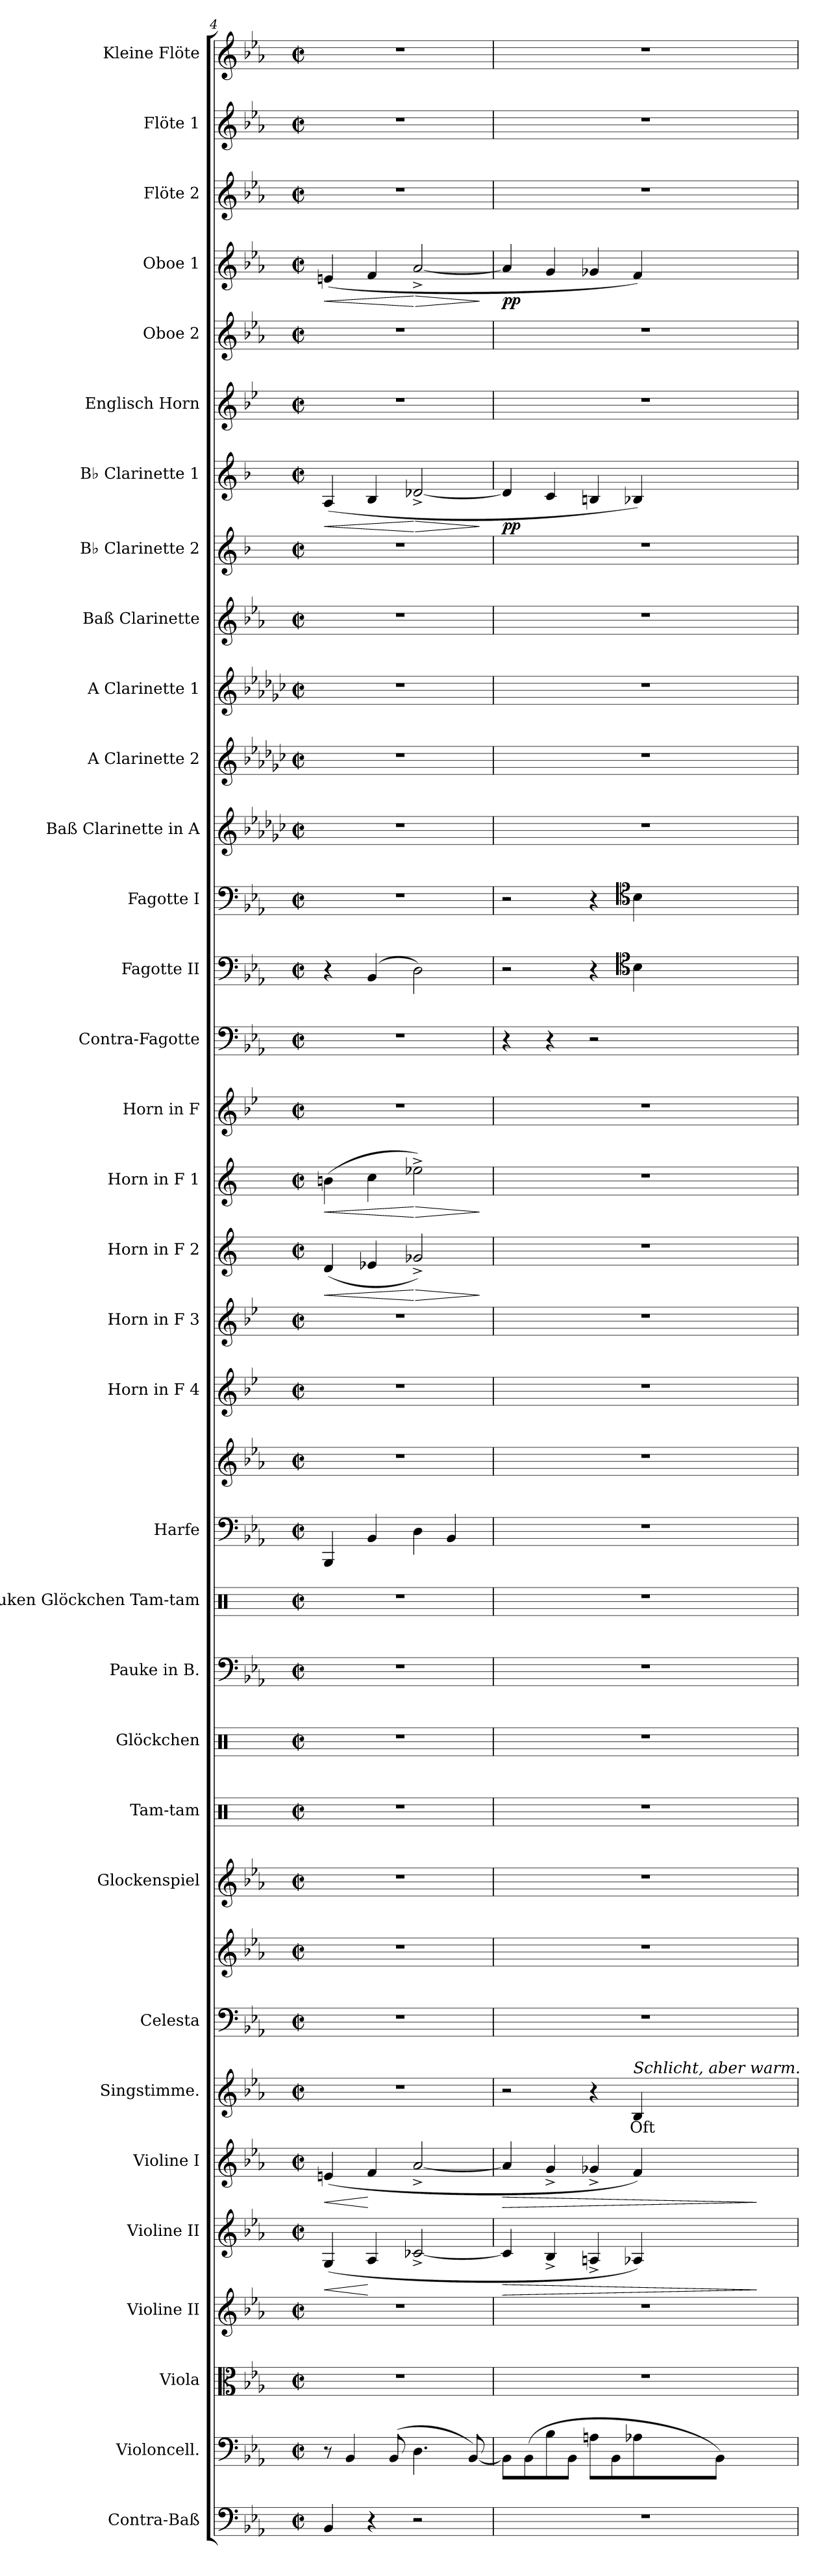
**kern	**kern	**kern	**kern	**kern	**dynam	**kern	**dynam	**kern	**text	**kern	**kern	**kern	**kern	**kern	**kern	**kern	**kern	**kern	**kern	**kern	**kern	**dynam	**kern	**dynam	**kern	**kern	**kern	**dynam	**kern	**dynam	**kern	**kern	**kern	**kern	**kern	**kern	**dynam	**kern	**kern	**kern	**dynam	**kern	**kern	**kern
*part34	*part33	*part32	*part31	*part30	*part30	*part29	*part29	*part28	*part28	*part27	*part27	*part26	*part25	*part24	*part23	*part22	*part21	*part21	*part20	*part19	*part18	*part18	*part17	*part17	*part16	*part15	*part14	*part14	*part13	*part13	*part12	*part11	*part10	*part9	*part8	*part7	*part7	*part6	*part5	*part4	*part4	*part3	*part2	*part1
*staff36	*staff35	*staff34	*staff33	*staff32	*staff32	*staff31	*staff31	*staff30	*staff30	*staff29	*staff28	*staff27	*staff26	*staff25	*staff24	*staff23	*staff22	*staff21	*staff20	*staff19	*staff18	*staff18	*staff17	*staff17	*staff16	*staff15	*staff14	*staff14	*staff13	*staff13	*staff12	*staff11	*staff10	*staff9	*staff8	*staff7	*staff7	*staff6	*staff5	*staff4	*staff4	*staff3	*staff2	*staff1
*I"Contra-Baß	*I"Violoncell.	*I"Viola	*I"Violine II	*I"Violine II	*	*I"Violine I	*	*I"Singstimme.	*	*I"Celesta	*	*I"Glockenspiel	*I"Tam-tam	*I"Glöckchen	*I"Pauke in B.	*I"Pauken Glöckchen Tam-tam	*I"Harfe	*	*I"Horn in F 4	*I"Horn in F 3	*I"Horn in F 2	*	*I"Horn in F 1	*	*I"Horn in F	*I"Contra-Fagotte	*I"Fagotte II	*	*I"Fagotte I	*	*I"Baß Clarinette in A	*I"A Clarinette 2	*I"A Clarinette 1	*I"Baß Clarinette	*I"B♭ Clarinette 2	*I"B♭ Clarinette 1	*	*I"Englisch Horn	*I"Oboe 2	*I"Oboe 1	*	*I"Flöte 2	*I"Flöte 1	*I"Kleine Flöte
*I'C.-B.	*I'Vc.	*I'Vla.	*I'Vln. II	*I'Vln. II	*	*I'Vln. I	*	*I'Sgst.	*	*I'Cel.	*	*I'Glk.	*I'Tam-tam	*I'Gl.	*I'Pauke	*I'Tam-tam	*I'Hfe.	*	*I'Hn. 4	*I'Hn. 3	*I'Hn. 2	*	*I'Hn. 1	*	*	*I'C.-Fg.	*I'Fg. II	*	*I'Fg. I	*	*	*I'A Cl. 2	*I'A Cl. 1	*I'B. Cl.	*I'B♭ Cl. 2	*I'B♭ Cl. 1	*	*I'E. H.	*I'Ob. 2	*I'Ob. 1	*	*I'Fl. 2	*I'Fl. 1	*I'Kl. Fl.
*clefF4	*clefF4	*clefC3	*clefG2	*clefG2	*	*clefG2	*	*clefG2	*	*clefF4	*clefG2	*clefG2	*clefX	*clefX	*clefF4	*clefX	*clefF4	*clefG2	*clefG2	*clefG2	*clefG2	*	*clefG2	*	*clefG2	*clefF4	*clefF4	*	*clefF4	*	*clefG2	*clefG2	*clefG2	*clefG2	*clefG2	*clefG2	*	*clefG2	*clefG2	*clefG2	*	*clefG2	*clefG2	*clefG2
*ITrd7c12	*	*	*	*	*	*	*	*	*	*ITrd-7c-12	*ITrd-7c-12	*ITrd-14c-24	*	*	*	*	*	*	*ITrd4c7	*ITrd4c7	*ITrd4c7	*	*ITrd4c7	*	*ITrd4c7	*ITrd7c12	*	*	*	*	*ITrd2c3	*ITrd2c3	*ITrd2c3	*ITrd8c14	*ITrd1c2	*ITrd1c2	*	*ITrd4c7	*	*	*	*	*	*ITrd-7c-12
*k[b-e-a-]	*k[b-e-a-]	*k[b-e-a-]	*k[b-e-a-]	*k[b-e-a-]	*	*k[b-e-a-]	*	*k[b-e-a-]	*	*k[b-e-a-]	*k[b-e-a-]	*k[b-e-a-]	*k[]	*k[]	*k[b-e-a-]	*k[]	*k[b-e-a-]	*k[b-e-a-]	*k[b-e-a-]	*k[b-e-a-]	*k[b-]	*	*k[b-]	*	*k[b-e-a-]	*k[b-e-a-]	*k[b-e-a-]	*	*k[b-e-a-]	*	*k[b-e-a-]	*k[b-e-a-]	*k[b-e-a-]	*k[b-e-a-]	*k[b-e-a-]	*k[b-e-a-]	*	*k[b-e-a-]	*k[b-e-a-]	*k[b-e-a-]	*	*k[b-e-a-]	*k[b-e-a-]	*k[b-e-a-]
*M2/2	*M2/2	*M2/2	*M2/2	*M2/2	*	*M2/2	*	*M2/2	*	*M2/2	*M2/2	*M2/2	*M2/2	*M2/2	*M2/2	*M2/2	*M2/2	*M2/2	*M2/2	*M2/2	*M2/2	*	*M2/2	*	*M2/2	*M2/2	*M2/2	*	*M2/2	*	*M2/2	*M2/2	*M2/2	*M2/2	*M2/2	*M2/2	*	*M2/2	*M2/2	*M2/2	*	*M2/2	*M2/2	*M2/2
*met(c|)	*met(c|)	*met(c|)	*met(c|)	*met(c|)	*	*met(c|)	*	*met(c|)	*	*met(c|)	*met(c|)	*met(c|)	*met(c|)	*met(c|)	*met(c|)	*met(c|)	*met(c|)	*met(c|)	*met(c|)	*met(c|)	*met(c|)	*	*met(c|)	*	*met(c|)	*met(c|)	*met(c|)	*	*met(c|)	*	*met(c|)	*met(c|)	*met(c|)	*met(c|)	*met(c|)	*met(c|)	*	*met(c|)	*met(c|)	*met(c|)	*	*met(c|)	*met(c|)	*met(c|)
=4	=4	=4	=4	=4	=4	=4	=4	=4	=4	=4	=4	=4	=4	=4	=4	=4	=4	=4	=4	=4	=4	=4	=4	=4	=4	=4	=4	=4	=4	=4	=4	=4	=4	=4	=4	=4	=4	=4	=4	=4	=4	=4	=4	=4
!	!	!	!	!	!LO:HP:b	!	!LO:HP:b	!	!	!	!	!	!	!	!	!	!	!	!	!	!	!LO:HP:b	!	!LO:HP:b	!	!	!	!	!	!	!	!	!	!	!	!	!LO:HP:b	!	!	!	!LO:HP:b	!	!	!
4BBB-/	8r	1r	1r	(4G/	<	(4en/	<	1r	.	1r	1r	1r	1r	1r	1r	1r	4BBB-/	1r	1r	1r	(4G/	<	(4en\	<	1r	1r	4r	.	1r	.	1r	1r	1r	1r	1r	(4G/	<	1r	1r	(4en/	<	1r	1r	1r
.	4BB-/	.	.	.	.	.	.	.	.	.	.	.	.	.	.	.	.	.	.	.	.	.	.	.	.	.	.	.	.	.	.	.	.	.	.	.	.	.	.	.	.	.	.	.
4r	.	.	.	4A-/	[	4f/	[	.	.	.	.	.	.	.	.	.	4BB-/	.	.	.	4A-X/	.	4f\	.	.	.	(4BB-/	.	.	.	.	.	.	.	.	4A-/	.	.	.	4f/	.	.	.	.
.	(8BB-/	.	.	.	.	.	.	.	.	.	.	.	.	.	.	.	.	.	.	.	.	.	.	.	.	.	.	.	.	.	.	.	.	.	.	.	.	.	.	.	.	.	.	.
!	!	!	!	!	!	!	!	!	!	!	!	!	!	!	!	!	!	!	!	!	!	!LO:HP:n=1:b	!	!LO:HP:n=1:b	!	!	!	!	!	!	!	!	!	!	!	!	!LO:HP:n=1:b	!	!	!	!LO:HP:n=1:b	!	!	!
2r	4.D\	.	.	[2c-X^/	.	[2a-^/	.	.	.	.	.	.	.	.	.	.	4D\	.	.	.	2c-X^/)	[ >	2a-X^\)	[ >	.	.	2D\)	.	.	.	.	.	.	.	.	[2c-X^/	[ >	.	.	[2a-^/	[ >	.	.	.
.	.	.	.	.	.	.	.	.	.	.	.	.	.	.	.	.	4BB-/	.	.	.	.	.	.	.	.	.	.	.	.	.	.	.	.	.	.	.	.	.	.	.	.	.	.	.
.	[8BB-/)	.	.	.	.	.	.	.	.	.	.	.	.	.	.	.	.	.	.	.	.	.	.	.	.	.	.	.	.	.	.	.	.	.	.	.	.	.	.	.	.	.	.	.
.	.	.	.	.	.	.	.	.	.	.	.	.	.	.	.	.	.	.	.	.	.	]	.	]	.	.	.	.	.	.	.	.	.	.	.	.	]	.	.	.	]	.	.	.
!!LO:PB:g=z
=5	=5	=5	=5	=5	=5	=5	=5	=5	=5	=5	=5	=5	=5	=5	=5	=5	=5	=5	=5	=5	=5	=5	=5	=5	=5	=5	=5	=5	=5	=5	=5	=5	=5	=5	=5	=5	=5	=5	=5	=5	=5	=5	=5	=5
!	!	!	!	!	!LO:HP:b	!	!LO:HP:b	!	!	!	!	!	!	!	!	!	!	!	!	!	!	!	!	!	!	!	!	!	!	!	!	!	!	!	!	!	!LO:DY:b	!	!	!	!LO:DY:b	!	!	!
1r	8BB-\L]	1r	1r	4c-/]	>	4a-/]	>	2r	.	1r	1r	1r	1r	1r	1r	1r	1r	1r	1r	1r	1r	.	1r	.	1r	4r	2r	.	2r	.	1r	1r	1r	1r	1r	4c-/]	pp	1r	1r	4a-/]	pp	1r	1r	1r
.	(8BB-\	.	.	.	.	.	.	.	.	.	.	.	.	.	.	.	.	.	.	.	.	.	.	.	.	.	.	.	.	.	.	.	.	.	.	.	.	.	.	.	.	.	.	.
.	8B-\	.	.	4B-^/	.	4g^/	.	.	.	.	.	.	.	.	.	.	.	.	.	.	.	.	.	.	.	4r	.	.	.	.	.	.	.	.	.	4B-/	.	.	.	4g/	.	.	.	.
.	8BB-\J	.	.	.	.	.	.	.	.	.	.	.	.	.	.	.	.	.	.	.	.	.	.	.	.	.	.	.	.	.	.	.	.	.	.	.	.	.	.	.	.	.	.	.
.	8An\L	.	.	4An^/	.	4g-X^/	.	4r	.	.	.	.	.	.	.	.	.	.	.	.	.	.	.	.	.	2r	4r	.	4r	.	.	.	.	.	.	4An/	.	.	.	4g-X/	.	.	.	.
.	8BB-\	.	.	.	.	.	.	.	.	.	.	.	.	.	.	.	.	.	.	.	.	.	.	.	.	.	.	.	.	.	.	.	.	.	.	.	.	.	.	.	.	.	.	.
*	*	*	*	*	*	*	*	*	*	*	*	*	*	*	*	*	*	*	*	*	*	*	*	*	*	*	*clefC4	*	*clefC4	*	*	*	*	*	*	*	*	*	*	*	*	*	*	*
!	!	!	!	!	!	!	!	!LO:TX:a:i:t=Schlicht, aber warm.	!	!	!	!	!	!	!	!	!	!	!	!	!	!	!	!	!	!	!	!	!	!	!	!	!	!	!	!	!	!	!	!	!	!	!	!
!	!	!	!	!	!	!	!	!	!LO:LY:b	!	!	!	!	!	!	!	!	!	!	!	!	!	!	!	!	!	!	!LO:DY:b	!	!LO:DY:b	!	!	!	!	!	!	!	!	!	!	!	!	!	!
.	8A-X\	.	.	4A-X/)	.	4f/)	.	4B-/	Oft	.	.	.	.	.	.	.	.	.	.	.	.	.	.	.	.	.	4B-\	other-dynamics	4B-\	other-dynamics	.	.	.	.	.	4A-X/)	.	.	.	4f/)	.	.	.	.
.	8BB-\J)	.	.	.	.	.	.	.	.	.	.	.	.	.	.	.	.	.	.	.	.	.	.	.	.	.	.	.	.	.	.	.	.	.	.	.	.	.	.	.	.	.	.	.
.	.	.	.	.	]	.	]	.	.	.	.	.	.	.	.	.	.	.	.	.	.	.	.	.	.	.	.	.	.	.	.	.	.	.	.	.	.	.	.	.	.	.	.	.
=	=	=	=	=	=	=	=	=	=	=	=	=	=	=	=	=	=	=	=	=	=	=	=	=	=	=	=	=	=	=	=	=	=	=	=	=	=	=	=	=	=	=	=	=
*-	*-	*-	*-	*-	*-	*-	*-	*-	*-	*-	*-	*-	*-	*-	*-	*-	*-	*-	*-	*-	*-	*-	*-	*-	*-	*-	*-	*-	*-	*-	*-	*-	*-	*-	*-	*-	*-	*-	*-	*-	*-	*-	*-	*-
